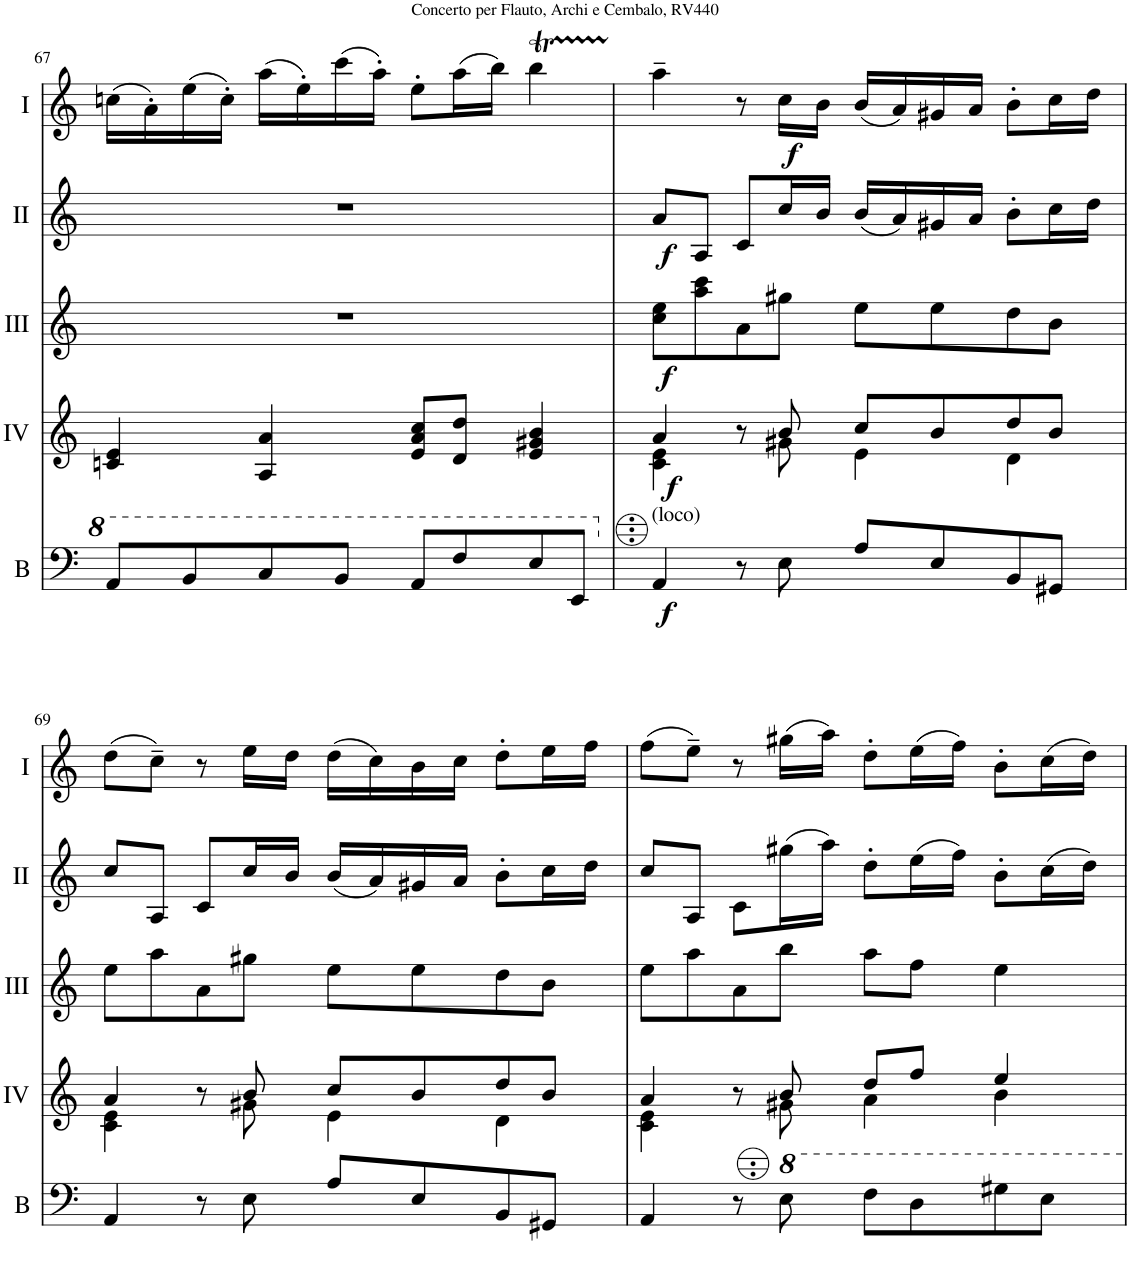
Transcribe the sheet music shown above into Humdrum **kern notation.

**kern	**dynam	**kern	**dynam	**kern	**dynam	**kern	**dynam	**kern	**dynam
*part5	*part5	*part4	*part4	*part3	*part3	*part2	*part2	*part1	*part1
*staff5	*staff5	*staff4	*staff4	*staff3	*staff3	*staff2	*staff2	*staff1	*staff1
*I"Basson	*	*I"Acc. 4	*	*I"Acc. 3	*	*I"Acc. 2	*	*I"Acc. 1	*
*I'B	*	*	*	*	*	*	*	*	*
!!LO:PB:g=z
*clefF4	*	*clefG2	*	*clefG2	*	*clefG2	*	*clefG2	*
*Trd7c12	*	*	*	*Trd7c12	*	*	*	*	*
*k[]	*	*k[]	*	*k[]	*	*k[]	*	*k[]	*
*M4/4	*	*M4/4	*	*M4/4	*	*M4/4	*	*M4/4	*
*met(c)	*	*met(c)	*	*met(c)	*	*met(c)	*	*met(c)	*
=67	=67	=67	=67	=67	=67	=67	=67	=67	=67
8A/L	.	4cn/ 4e/	.	1r	.	1r	.	(16ccn\LL	.
.	.	.	.	.	.	.	.	16a'\)	.
8B/	.	.	.	.	.	.	.	(16ee\	.
.	.	.	.	.	.	.	.	16cc'\JJ)	.
8c/	.	4A/ 4a/	.	.	.	.	.	(16aa\LL	.
.	.	.	.	.	.	.	.	16ee'\)	.
8B/J	.	.	.	.	.	.	.	(16ccc\	.
.	.	.	.	.	.	.	.	16aa'\JJ)	.
8A/L	.	8e/ 8a/ 8cc/L	.	.	.	.	.	8ee'\L	.
8f/	.	8d/ 8dd/J	.	.	.	.	.	(16aa\L	.
.	.	.	.	.	.	.	.	16bb\JJ)	.
8e/	.	4e/ 4g#X/ 4b/	.	.	.	.	.	4bbt\	.
8E/J	.	.	.	.	.	.	.	.	.
=68	=68	=68	=68	=68	=68	=68	=68	=68	=68
*	*	*^	*	*	*	*	*	*	*
!LO:TX:a:t=(loco)	!	!	!	!	!	!	!	!	!	!
!	!LO:DY:b	!	!	!LO:DY:b	!	!LO:DY:b	!	!LO:DY:b	!	!
4AA/	f	4a/	4c\ 4e\	f	8cc\ 8ee\L	f	8a/L	f	4aa~\	.
.	.	.	.	.	8aa\ 8ccc\	.	8A/J	.	.	.
8r	.	8r	8ryy	.	8a\	.	8c/L	.	8r	.
!	!	!	!	!	!	!	!	!	!	!LO:DY:b
8E\	.	8b/	8g#X\	.	8gg#X\J	.	16cc/L	.	16cc\LL	f
.	.	.	.	.	.	.	16b/JJ	.	16b\JJ	.
8A/L	.	8cc/L	4e\	.	8ee\L	.	(16b/LL	.	(16b/LL	.
.	.	.	.	.	.	.	16a/)	.	16a/)	.
8E/	.	8b/	.	.	8ee\	.	16g#X/	.	16g#X/	.
.	.	.	.	.	.	.	16a/JJ	.	16a/JJ	.
8BB/	.	8dd/	4d\	.	8dd\	.	8b'\L	.	8b'\L	.
8GG#X/J	.	8b/J	.	.	8b\J	.	16cc\L	.	16cc\L	.
.	.	.	.	.	.	.	16dd\JJ	.	16dd\JJ	.
!!LO:LB:g=z
=69	=69	=69	=69	=69	=69	=69	=69	=69	=69	=69
4AA/	.	4a/	4c\ 4e\	.	8ee\L	.	8cc/L	.	(8dd\L	.
.	.	.	.	.	8aa\	.	8A/J	.	8cc~\J)	.
8r	.	8r	8ryy	.	8a\	.	8c/L	.	8r	.
8E\	.	8b/	8g#X\	.	8gg#X\J	.	16cc/L	.	16ee\LL	.
.	.	.	.	.	.	.	16b/JJ	.	16dd\JJ	.
8A/L	.	8cc/L	4e\	.	8ee\L	.	(16b/LL	.	(16dd\LL	.
.	.	.	.	.	.	.	16a/)	.	16cc\)	.
8E/	.	8b/	.	.	8ee\	.	16g#X/	.	16b\	.
.	.	.	.	.	.	.	16a/JJ	.	16cc\JJ	.
8BB/	.	8dd/	4d\	.	8dd\	.	8b'\L	.	8dd'\L	.
8GG#X/J	.	8b/J	.	.	8b\J	.	16cc\L	.	16ee\L	.
.	.	.	.	.	.	.	16dd\JJ	.	16ff\JJ	.
=70	=70	=70	=70	=70	=70	=70	=70	=70	=70	=70
4AA/	.	4a/	4c\ 4e\	.	8ee\L	.	8cc/L	.	(8ff\L	.
.	.	.	.	.	8aa\	.	8A/J	.	8ee~\J)	.
8r	.	8r	8ryy	.	8a\	.	8c\L	.	8r	.
8e\	.	8b/	8g#X\	.	8bb\J	.	(16gg#X\L	.	(16gg#X\LL	.
.	.	.	.	.	.	.	16aa\JJ)	.	16aa\JJ)	.
8f\L	.	8dd/L	4a\	.	8aa\L	.	8dd'\L	.	8dd'\L	.
8d\	.	8ff/J	.	.	8ff\J	.	(16ee\L	.	(16ee\L	.
.	.	.	.	.	.	.	16ff\JJ)	.	16ff\JJ)	.
8g#X\	.	4ee/	4b\	.	4ee\	.	8b'\L	.	8b'\L	.
8e\J	.	.	.	.	.	.	(16cc\L	.	(16cc\L	.
.	.	.	.	.	.	.	16dd\JJ)	.	16dd\JJ)	.
*	*	*v	*v	*	*	*	*	*	*	*
=	=	=	=	=	=	=	=	=	=
*-	*-	*-	*-	*-	*-	*-	*-	*-	*-
